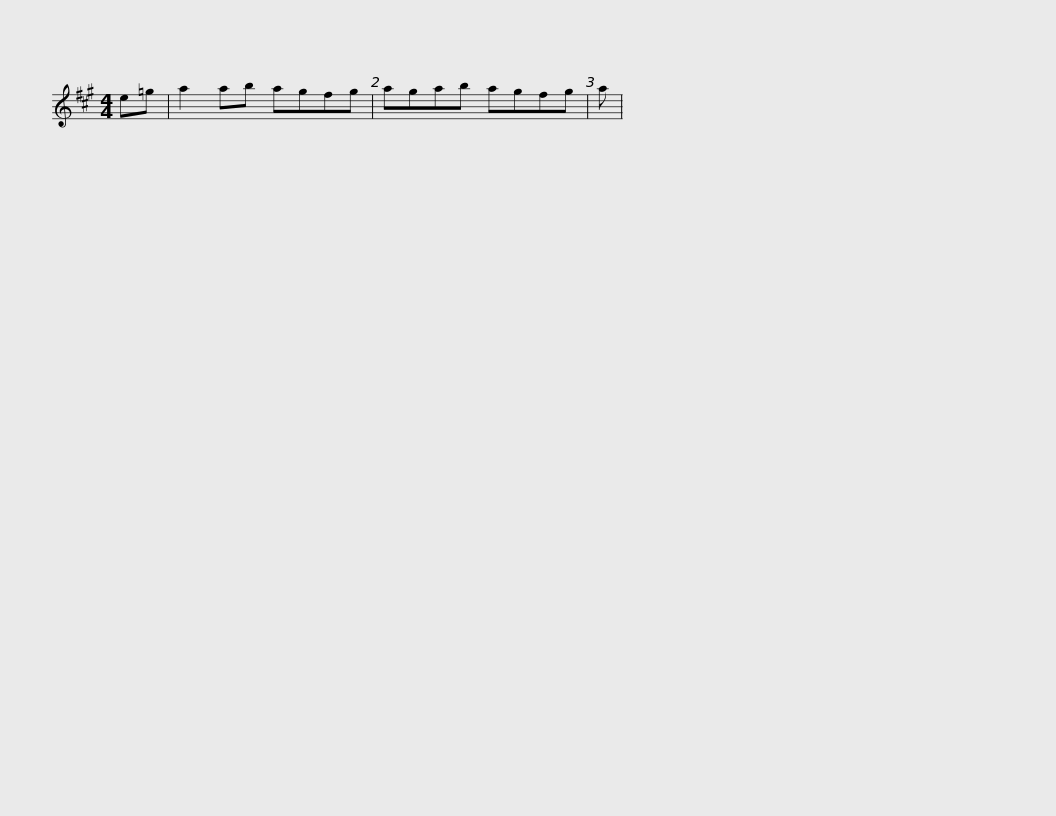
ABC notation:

X:1
L:1/8
M:4/4
I:linebreak $
K:A
V:1 treble
V:1
 e=g | a2 ab agfg | agab agfg | a | %4
